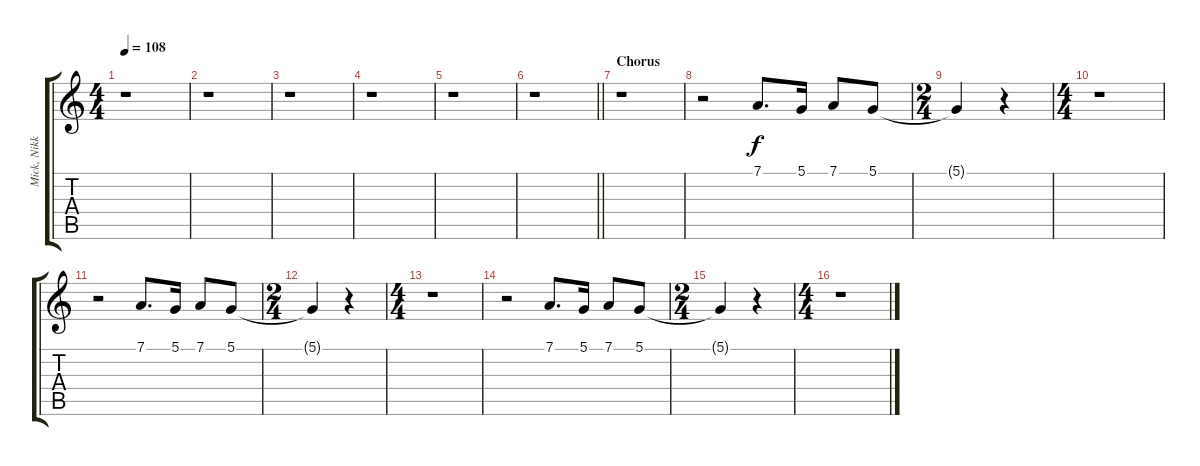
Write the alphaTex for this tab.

\track ("Mick, Nikki, Tommy - Bckg. Vocals" "Mick, Nikk") {instrument tenorsax}
\staff {score tabs}
\tuning (D4 A3 F3 C3 G2 D2) {hide}
\ts (4 4)
\tempo 108
\clef g2
\ks c
r.1{dy f} |
r.1 |
r.1 |
r.1 |
r.1 |
\barLineRight lightlight
r.1 |
\section ("" "Chorus")
r.1 |
r.2 7.1.8{d} 5.1.16 7.1.8 5.1.8 |
\ts (2 4)
5.1{t}.4 r.4 |
\ts (4 4)
r.1 |
r.2 7.1.8{d} 5.1.16 7.1.8 5.1.8 |
\ts (2 4)
5.1{t}.4 r.4 |
\ts (4 4)
r.1 |
r.2 7.1.8{d} 5.1.16 7.1.8 5.1.8 |
\ts (2 4)
5.1{t}.4 r.4 |
\ts (4 4)
r.1
